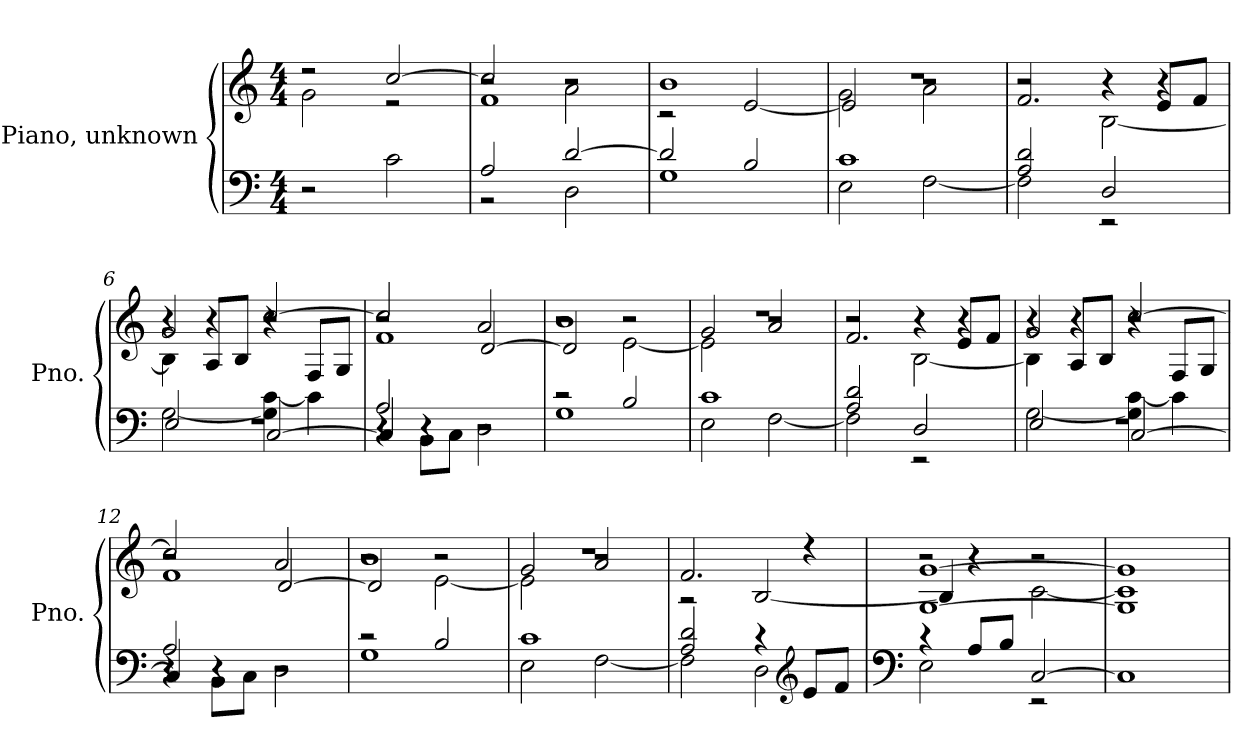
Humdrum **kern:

**kern	**kern
*part1	*part1
*staff2	*staff1
*I"Piano, unknown	*
*I'Pno.	*
*clefF4	*clefG2
*k[]	*k[]
*M4/4	*M4/4
*MM120	*MM120
=1	=1
*	*^
2r	2r	2g\
2c\	[2cc/	2r
=2	=2	=2
*^	*	*^
2A/	2r	2cc/]	2r	1f
[2d/	2D\	2r	2a\	.
*	*	*	*v	*v
=3	=3	=3	=3
2d/]	1G	1b	2r
2B/	.	.	[2e/
=4	=4	=4	=4
*	*	*	*^
1c	2E\	1r	2g\	2e/]
.	[2F\	.	2a\	2r
=5	=5	=5	=5	=5
2A/ 2d/	2F\]	2.f/	2r	2r
2D/	2r	.	[2B\	4r
.	.	4r	.	8e/L
.	.	.	.	8f/J
=6	=6	=6	=6	=6
*	*^	*	*	*
1r	[2G\	2E/	2g/	4B\]	4r
.	.	.	.	4r	8A/L
.	.	.	.	.	8B/J
.	4G\] [4c\	[2C/	[2cc/	2r	4r
.	4c\]	.	.	.	8F/L
.	.	.	.	.	8G/J
=7	=7	=7	=7	=7	=7
2A/	4r	4C/]	2cc/]	1f	2r
.	8BB\L	4r	.	.	.
.	8C\J	.	.	.	.
2r	2D\	2r	2a/	.	[2d/
*	*v	*v	*	*	*
=8	=8	=8	=8	=8
2r	1G	1b	2r	2d/]
2B/	.	.	[2e\	2r
=9	=9	=9	=9	=9
1c	2E\	1r	2e\]	2g/
.	[2F\	.	2r	2a/
!!LO:LB:g=z	!!	!!
=10	=10	=10	=10	=10
2A/ 2d/	2F\]	2.f/	2r	2r
2D/	2r	.	[2B\	4r
.	.	4r	.	8e/L
.	.	.	.	8f/J
=11	=11	=11	=11	=11
*	*^	*	*	*
1r	[2G\	2E/	2g/	4B\]	4r
.	.	.	.	4r	8A/L
.	.	.	.	.	8B/J
.	4G\] [4c\	[2C/	[2cc/	2r	4r
.	4c\]	.	.	.	8F/L
.	.	.	.	.	8G/J
=12	=12	=12	=12	=12	=12
2A/	4r	4C/]	2cc/]	1f	2r
.	8BB\L	4r	.	.	.
.	8C\J	.	.	.	.
2r	2D\	2r	2a/	.	[2d/
*	*v	*v	*	*	*
=13	=13	=13	=13	=13
2r	1G	1b	2r	2d/]
2B/	.	.	[2e\	2r
=14	=14	=14	=14	=14
1c	2E\	1r	2e\]	2g/
.	[2F\	.	2r	2a/
*	*	*	*v	*v
=15	=15	=15	=15
2A/ 2d/	2F\]	2.f/	2r
4r	2D\	.	[2B/
*clefG2	*	*	*
8e/L	.	4r	.
8f/J	.	.	.
*	*	*v	*v
=16	=16	=16
*clefF4	*	*
*	*	*^
*	*	*	*^
4r	2E\	[1G [1g	2r	4B/]
8A/L	.	.	.	4r
8B/J	.	.	.	.
[2C/	2r	.	[2c\	2r
*v	*v	*	*	*
*	*	*v	*v
=17	=17	=17
1C]	1G] 1g]	1c]
*	*v	*v
=	=
*-	*-
